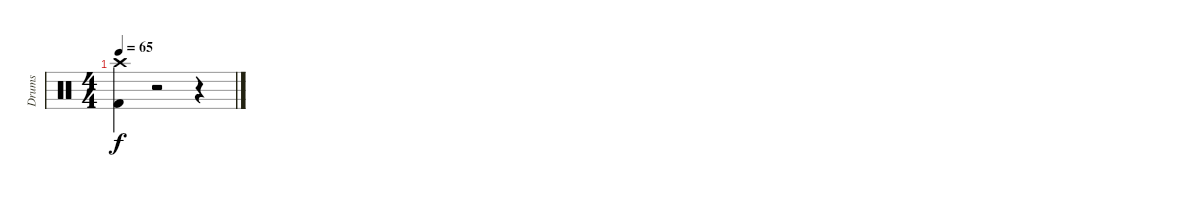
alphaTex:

\track ("Drums" "Drums") {instrument percussion}
\staff {score}
\articulation defaults
\ts (4 4)
\tempo 65
\clef neutral
\ks c
("Kick (hit) 2" "Crash high (hit)").4{dy f} r.2 r.4
